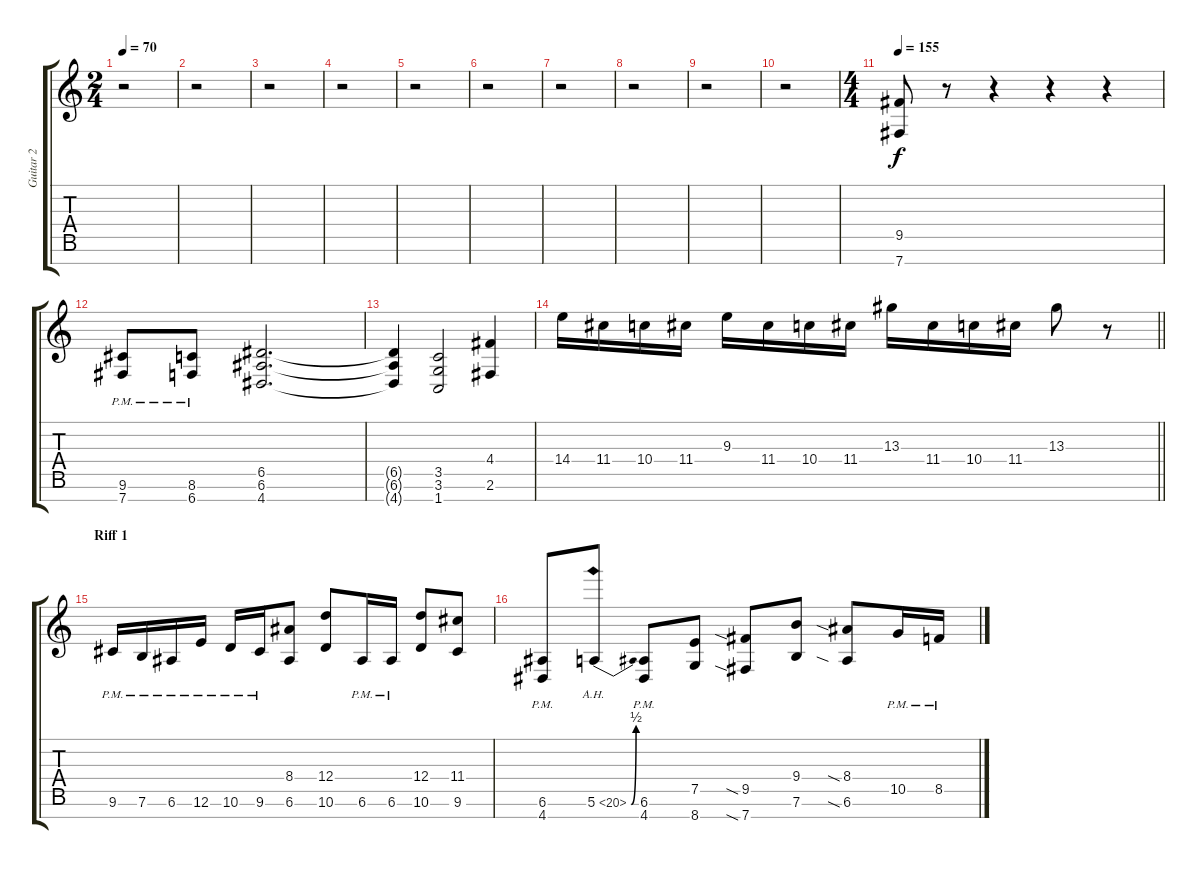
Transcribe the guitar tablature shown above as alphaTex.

\track ("Guitar 2" "Guitar 2") {instrument distortionguitar}
\staff {score tabs}
\tuning (E4 B3 G3 D3 A2 E2 B1) {hide}
\ts (2 4)
\tempo 70
\clef g2
\ks c
r.2{dy f instrument distortionguitar} |
r.2 |
r.2 |
r.2 |
r.2 |
r.2 |
r.2 |
r.2 |
r.2 |
r.2 |
\ts (4 4)
\tempo 155
(9.5 7.7).8 r.8 r.4 r.4 r.4 |
(9.6{pm} 7.7{pm}).8 (8.6{pm} 6.7{pm}).8 (6.5 6.6 4.7).2{d} |
(6.5{t} 6.6{t} 4.7{t}).4 (3.5 3.6 1.7).2 (4.4 2.6).4 |
\barLineRight lightlight
14.4.16 11.4.16 10.4.16 11.4.16 9.3.16 11.4.16 10.4.16 11.4.16 13.3.16 11.4.16 10.4.16 11.4.16 13.3.8 r.8 |
\section ("" "Riff 1")
9.6{pm}.16 7.6{pm}.16 6.6{pm}.16 12.6{pm}.16 10.6{pm}.16 9.6{pm}.16 (8.4 6.6).8 (12.4 10.6).8 6.6{pm}.16 6.6{pm}.16 (12.4 10.6).8 (11.4 9.6).8 |
(6.6{pm} 4.7{pm}).8 5.6{be (bend 0 0 60 2) ah 15}.8 (6.6{pm} 4.7{pm}).8 (7.5 8.7).8 (9.5{sia} 7.7{sia}).8 (9.4 7.6).8 (8.4{sia} 6.6{sia}).8 10.5{pm}.16 8.5{pm}.16
